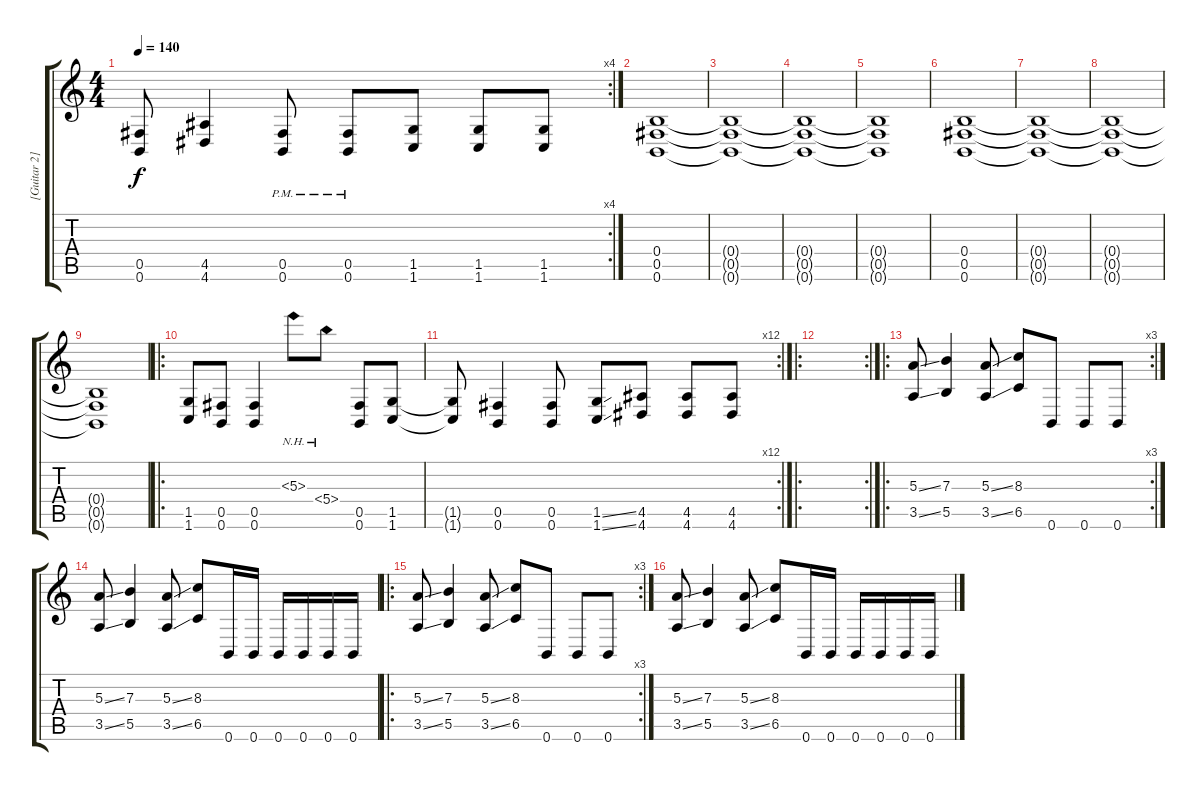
\track ("[Guitar 2] Robb Flynn" "[Guitar 2]") {instrument distortionguitar}
\staff {score tabs}
\tuning (Db4 Ab3 E3 B2 Gb2 B1) {hide}
\rc 4
\ts (4 4)
\tempo 140
\clef g2
\ks c
(0.5{t} 0.6{t}).8{dy f} (4.5 4.6).4 (0.5{pm} 0.6{pm}).8 (0.5{pm} 0.6{pm}).8 (1.5 1.6).8 (1.5 1.6).8 (1.5 1.6).8 |
(0.4 0.5 0.6).1{volume 5} |
(0.4{t} 0.5{t} 0.6{t}).1 |
(0.4{t} 0.5{t} 0.6{t}).1 |
(0.4{t} 0.5{t} 0.6{t}).1 |
(0.4 0.5 0.6).1{volume 13} |
(0.4{t} 0.5{t} 0.6{t}).1{volume 6} |
(0.4{t} 0.5{t} 0.6{t}).1 |
(0.4{t} 0.5{t} 0.6{t}).1 |
\ro
(1.5 1.6).8{volume 13} (0.5 0.6).8 (0.5 0.6).4 5.3{nh}.8 5.4{nh}.8 (0.5 0.6).8 (1.5 1.6).8 |
\rc 12
(1.5{t} 1.6{t}).8 (0.5 0.6).4 (0.5 0.6).8 (1.5{ss} 1.6{ss}).8 (4.5 4.6).8 (4.5 4.6).8 (4.5 4.6).8 |
\ro
\rc 2
|
\ro
\rc 3
(5.3{ss} 3.5{ss}).8 (7.3 5.5).4 (5.3{ss} 3.5{ss}).8 (8.3 6.5).8 0.6.8 0.6.8 0.6.8 |
(5.3{ss} 3.5{ss}).8 (7.3 5.5).4 (5.3{ss} 3.5{ss}).8 (8.3 6.5).8 0.6.16 0.6.16 0.6.16 0.6.16 0.6.16 0.6.16 |
\ro
\rc 3
(5.3{ss} 3.5{ss}).8 (7.3 5.5).4 (5.3{ss} 3.5{ss}).8 (8.3 6.5).8 0.6.8 0.6.8 0.6.8 |
(5.3{ss} 3.5{ss}).8 (7.3 5.5).4 (5.3{ss} 3.5{ss}).8 (8.3 6.5).8 0.6.16 0.6.16 0.6.16 0.6.16 0.6.16 0.6.16
